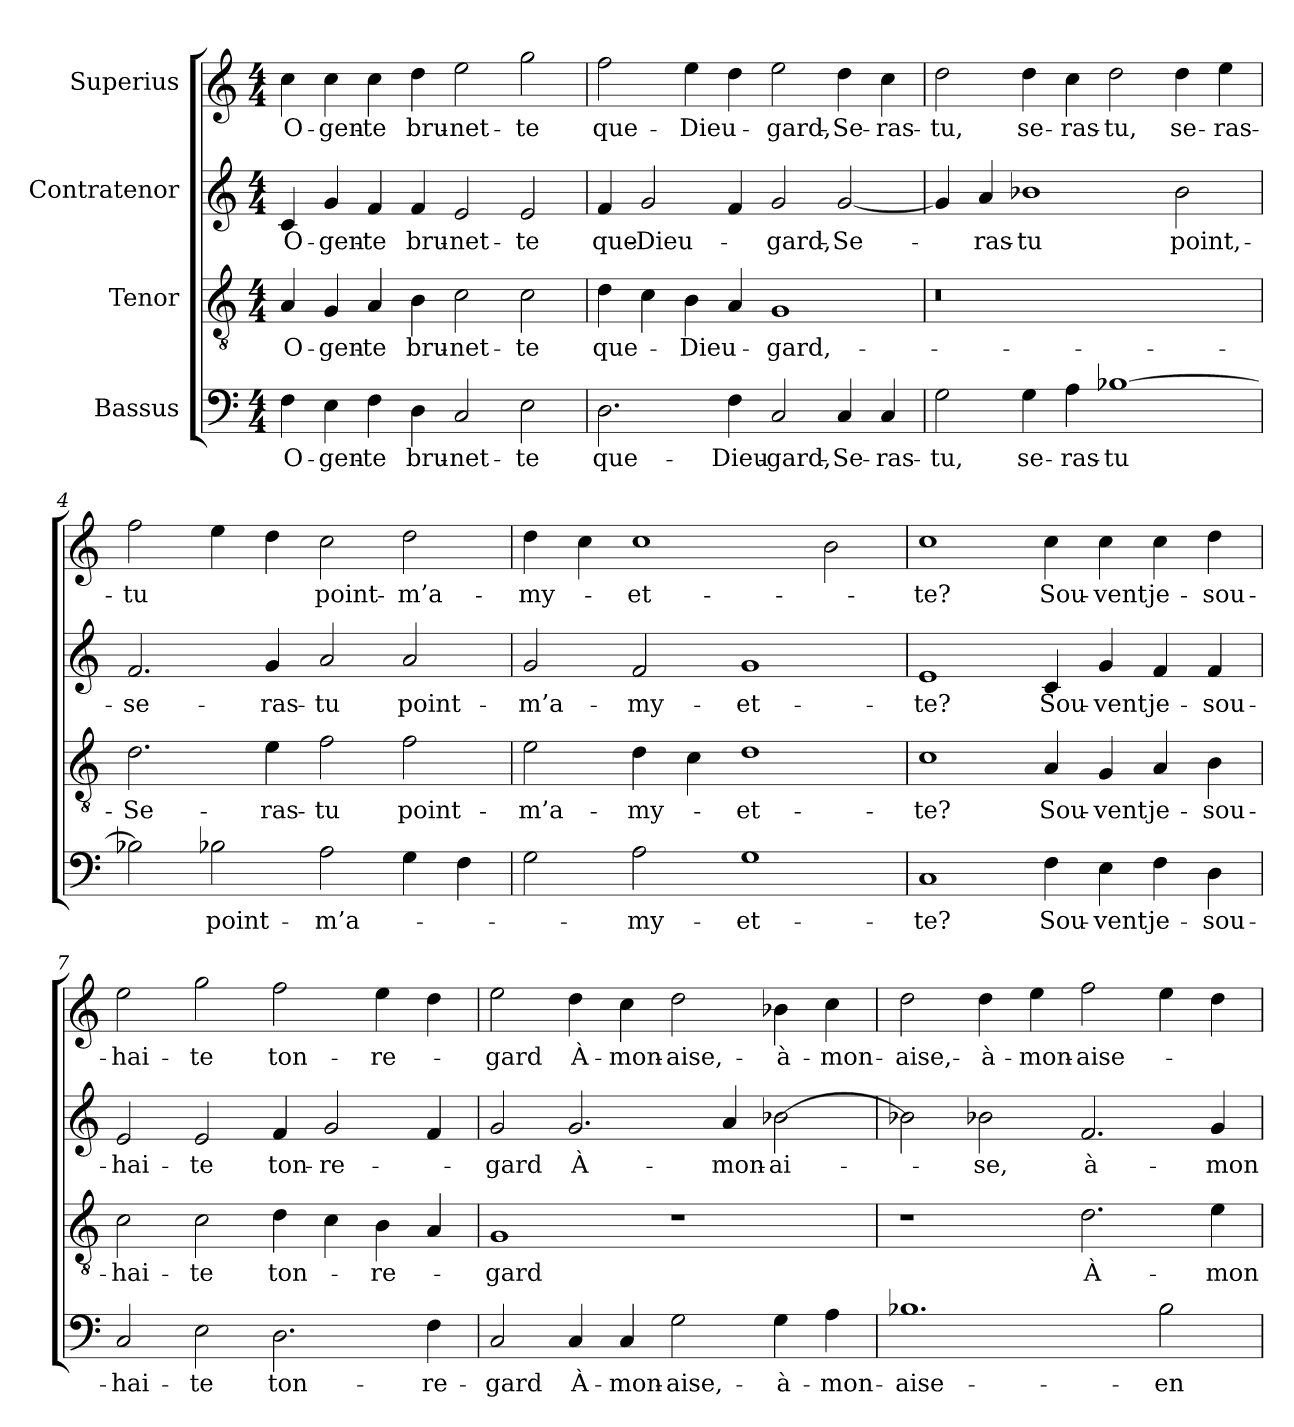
**kern	**text	**kern	**text	**kern	**text	**kern	**text
*part4	*part4	*part3	*part3	*part2	*part2	*part1	*part1
*staff4	*staff4	*staff3	*staff3	*staff2	*staff2	*staff1	*staff1
*I"Bassus	*	*I"Tenor	*	*I"Contratenor	*	*I"Superius	*
*clefF4	*	*clefGv2	*	*clefG2	*	*clefG2	*
*k[]	*	*k[]	*	*k[]	*	*k[]	*
*M4/4	*	*M4/4	*	*M4/4	*	*M4/4	*
=1	=1	=1	=1	=1	=1	=1	=1
4F\	O-	4A/	O-	4c/	O-	4cc\	O-
4E\	gen-	4G/	gen-	4g/	gen-	4cc\	gen-
4F\	-te	4A/	-te	4f/	-te	4cc\	-te
4D\	bru-	4B\	bru-	4f/	bru-	4dd\	bru-
2C/	-net-	2c\	-net-	2e/	-net-	2ee\	-net-
2E\	-te	2c\	-te	2e/	-te	2gg\	-te
=2	=2	=2	=2	=2	=2	=2	=2
2.D\	que-	4d\	que-	4f/	que-	2ff\	que-
.	.	4c\	.	2g/	Dieu-	.	.
.	.	4B\	Dieu-	.	.	4ee\	Dieu-
4F\	Dieu-	4A/	.	4f/	.	4dd\	.
2C/	gard,-	1G/	gard,-	2g/	gard,-	2ee\	gard,-
4C/	Se-	.	.	[2g/	Se-	4dd\	Se-
4C/	-ras-	.	.	.	.	4cc\	-ras-
=3	=3	=3	=3	=3	=3	=3	=3
!	!	!LO:N:vis=0	!	!	!	!	!
2G\	-tu,	1r	.	4g/]	.	2dd\	-tu,
.	.	.	.	4a/	-ras-	.	.
4G\	se-	.	.	1b-X\	-tu	4dd\	se-
4A\	-ras-	.	.	.	.	4cc\	-ras-
[1B-X\	-tu	1ryy	.	.	.	2dd\	-tu,
.	.	.	.	2b-\	point,-	4dd\	se-
.	.	.	.	.	.	4ee\	-ras-
=4	=4	=4	=4	=4	=4	=4	=4
2B-X\]	.	2.d\	Se-	2.f/	se-	2ff\	-tu
2B-X\	point-	.	.	.	.	4ee\	.
.	.	4e\	-ras-	4g/	-ras-	4dd\	.
2A\	m’a-	2f\	-tu	2a/	-tu	2cc\	point-
4G\	.	2f\	point-	2a/	point-	2dd\	m’a-
4F\	.	.	.	.	.	.	.
=5	=5	=5	=5	=5	=5	=5	=5
2G\	.	2e\	m’a-	2g/	m’a-	4dd\	-my-
.	.	.	.	.	.	4cc\	.
2A\	-my-	4d\	-my-	2f/	-my-	1cc\	-et-
.	.	4c\	.	.	.	.	.
1G\	-et-	1d\	-et-	1g/	-et-	.	.
.	.	.	.	.	.	2b\	.
=6	=6	=6	=6	=6	=6	=6	=6
1C/	-te?	1c\	-te?	1e/	-te?	1cc\	-te?
4F\	Sou-	4A/	Sou-	4c/	Sou-	4cc\	Sou-
4E\	-vent	4G/	-vent	4g/	-vent	4cc\	-vent
4F\	je-	4A/	je-	4f/	je-	4cc\	je-
4D\	sou-	4B\	sou-	4f/	sou-	4dd\	sou-
=7	=7	=7	=7	=7	=7	=7	=7
2C/	-hai-	2c\	-hai-	2e/	-hai-	2ee\	-hai-
2E\	-te	2c\	-te	2e/	-te	2gg\	-te
2.D\	ton-	4d\	ton-	4f/	ton-	2ff\	ton-
.	.	4c\	.	2g/	re-	.	.
.	.	4B\	re-	.	.	4ee\	re-
4F\	-re-	4A/	.	4f/	.	4dd\	.
=8	=8	=8	=8	=8	=8	=8	=8
2C/	-gard	1G/	-gard	2g/	-gard	2ee\	-gard
4C/	À-	.	.	2.g/	À-	4dd\	À-
4C/	mon-	.	.	.	.	4cc\	mon-
2G\	aise,-	1r	.	.	.	2dd\	aise,-
.	.	.	.	4a/	mon-	.	.
4G\	à-	.	.	[2b-X\	ai-	4b-X\	à-
4A\	mon-	.	.	.	.	4cc\	mon-
=9	=9	=9	=9	=9	=9	=9	=9
1.B-X\	aise-	1r	.	2b-X\]	.	2dd\	aise,-
.	.	.	.	2b-X\	-se,	4dd\	à-
.	.	.	.	.	.	4ee\	mon-
.	.	2.d\	À-	2.f/	à-	2ff\	aise-
2B-\	en-	.	.	.	.	4ee\	.
.	.	4e\	mon-	4g/	mon-	4dd\	.
=	=	=	=	=	=	=	=
*-	*-	*-	*-	*-	*-	*-	*-
